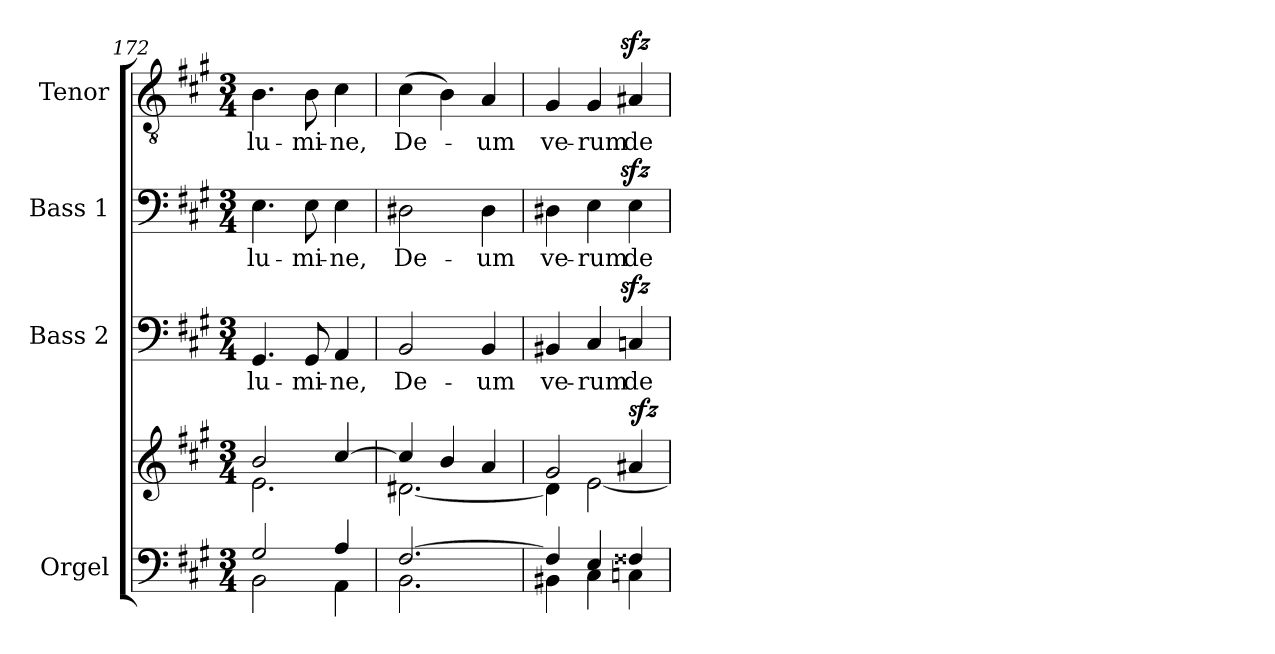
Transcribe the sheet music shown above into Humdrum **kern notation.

**kern	**kern	**dynam	**kern	**text	**kern	**text	**kern	**text
*part4	*part4	*part4	*part3	*part3	*part2	*part2	*part1	*part1
*staff5	*staff4	*staff4/5	*staff3	*staff3	*staff2	*staff2	*staff1	*staff1
*I"Orgel	*	*	*I"Bass 2	*	*I"Bass 1	*	*I"Tenor	*
*I'Org.	*	*	*I'B2.	*	*I'B1.	*	*I'T.	*
!!LO:LB:g=z
*clefF4	*clefG2	*	*clefF4	*	*clefF4	*	*clefGv2	*
*k[f#c#g#]	*k[f#c#g#]	*	*k[f#c#g#]	*	*k[f#c#g#]	*	*k[f#c#g#]	*
*A:	*A:	*	*A:	*	*A:	*	*A:	*
*M3/4	*M3/4	*	*M3/4	*	*M3/4	*	*M3/4	*
=172	=172	=172	=172	=172	=172	=172	=172	=172
*^	*^	*	*	*	*	*	*	*
!	!	!	!	!	!	!LO:LY:b	!	!LO:LY:b	!	!LO:LY:b
2G#/	2BB\	2b/	2.e\	.	4.GG#/	lu-	4.E\	lu-	4.B\	lu-
!	!	!	!	!	!	!LO:LY:b	!	!LO:LY:b	!	!LO:LY:b
.	.	.	.	.	8GG#/	-mi-	8E\	-mi-	8B\	-mi-
!	!	!	!	!	!	!LO:LY:b	!	!LO:LY:b	!	!LO:LY:b
4A/	4AA\	[>4cc#/	.	.	4AA/	-ne,	4E\	-ne,	4c#\	-ne,
=173	=173	=173	=173	=173	=173	=173	=173	=173	=173	=173
!	!	!	!	!	!	!LO:LY:b	!	!LO:LY:b	!	!LO:LY:b
[>2.F#/	2.BB\	4cc#/]	[<2.d#X\	.	2BB/	De-	2D#X\	De-	(>4c#\	De-
.	.	4b/	.	.	.	.	.	.	4B\)	.
!	!	!	!	!	!	!LO:LY:b	!	!LO:LY:b	!	!LO:LY:b
.	.	4a/	.	.	4BB/	-um	4D#\	-um	4A/	-um
=174	=174	=174	=174	=174	=174	=174	=174	=174	=174	=174
!	!	!	!	!	!	!LO:LY:b	!	!LO:LY:b	!	!LO:LY:b
4F#/]	4BB#X\	2g#/	4d#\]	.	4BB#X/	ve-	4D#X\	ve-	4G#/	ve-
!	!	!	!	!	!	!LO:LY:b	!	!LO:LY:b	!	!LO:LY:b
4E/	4C#\	.	[<2e\	.	4C#/	-rum	4E\	-rum	4G#/	-rum
!	!	!	!	!LO:DY:a	!	!LO:LY:b	!	!LO:LY:b	!	!LO:LY:b
4F##X/	4Cn\	4a#X/	.	sfz	4Cnzz>/	de	4Ezz>\	de	4A#Xzz>/	de
*v	*v	*	*	*	*	*	*	*	*	*
*	*v	*v	*	*	*	*	*	*	*
=	=	=	=	=	=	=	=	=
*-	*-	*-	*-	*-	*-	*-	*-	*-
